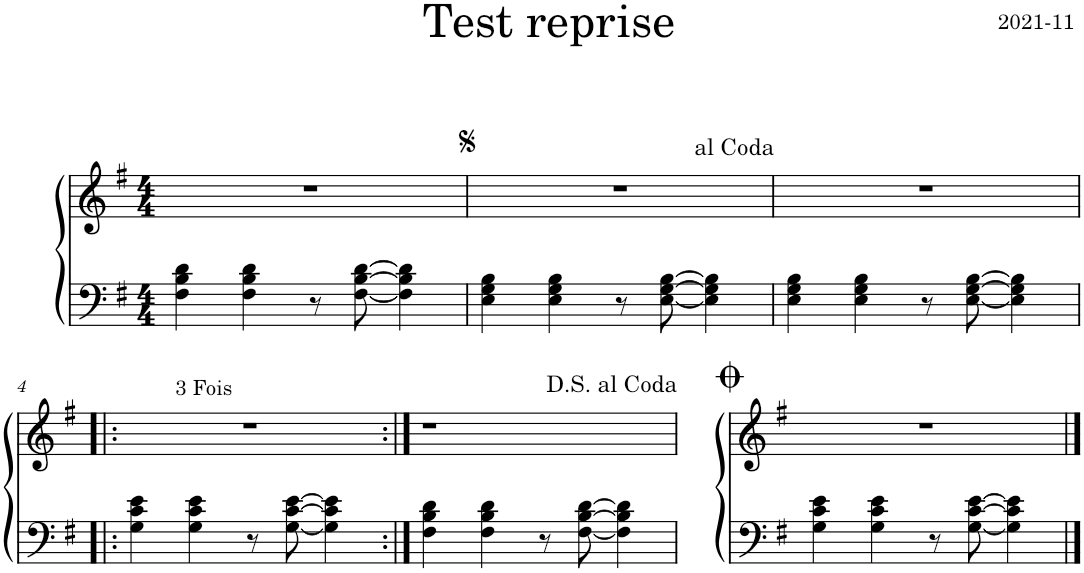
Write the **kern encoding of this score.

**kern	**kern
*part1	*part1
*staff2	*staff1
*I"Piano	*
*I'Pia.	*
*clefF4	*clefG2
*k[f#]	*k[f#]
*M4/4	*M4/4
=1	=1
4F#\ 4B\ 4d\	1r
4F#\ 4B\ 4d\	.
8r	.
[<8F#\ [>8B\ [>8d\	.
4F#\] 4B\] 4d\]	.
=2	=2
4E\ 4G\ 4B\	1r
4E\ 4G\ 4B\	.
8r	.
[8E\ [8G\ [>8B\	.
4E\] 4G\] 4B\]	.
=3	=3
4E\ 4G\ 4B\	1r
4E\ 4G\ 4B\	.
8r	.
[8E\ [8G\ [>8B\	.
4E\] 4G\] 4B\]	.
!!LO:LB:g=z
=4!|:	=4!|:
!	!LO:TX:a:t=3 Fois
4G\ 4c\ 4e\	1r
4G\ 4c\ 4e\	.
8r	.
[8G\ [>8c\ [>8e\	.
4G\] 4c\] 4e\]	.
=5:|!	=5:|!
4F#\ 4B\ 4d\	1r
4F#\ 4B\ 4d\	.
8r	.
[<8F#\ [>8B\ [>8d\	.
4F#\] 4B\] 4d\]	.
=6	=6
4G\ 4c\ 4e\	1r
4G\ 4c\ 4e\	.
8r	.
[8G\ [>8c\ [>8e\	.
4G\] 4c\] 4e\]	.
==	==
*-	*-
